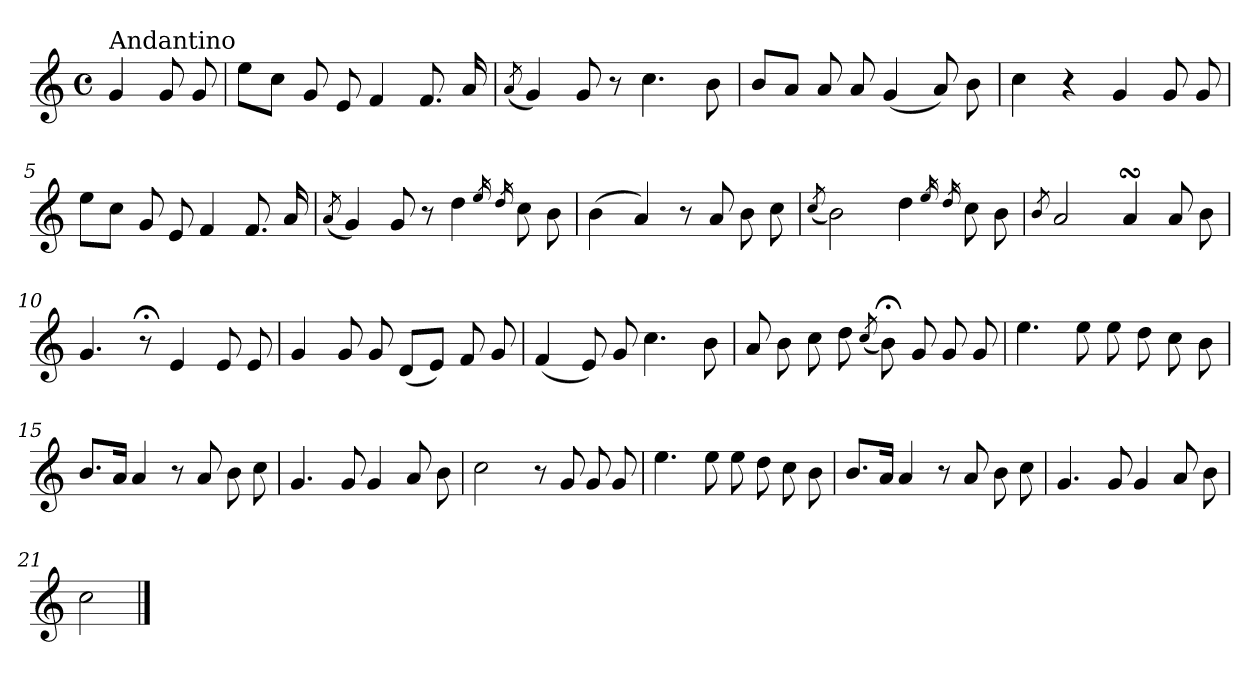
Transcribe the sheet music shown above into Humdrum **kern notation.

**kern
*part1
*staff1
*clefG2
*k[]
*C:
*M4/4
*met(c)
=
!LO:TX:a:t=Andantino
4g/
8g/
8g/
=1
8ee\L
8cc\J
8g/
8e/
4f/
8.f/
16a/
=2
(<8qa/
4g/)
8g/
8r
4.cc\
8b\
=3
8b/L
8a/J
8a/
8a/
(<4g/
8a/)
8b\
=4
4cc\
4r
4g/
8g/
8g/
!!LO:LB:g=z
=5
8ee\L
8cc\J
8g/
8e/
4f/
8.f/
16a/
=6
(<8qa/
4g/)
8g/
8r
4dd\
16qee/
16qdd/
8cc\
8b\
=7
(>4b\
4a/)
8r
8a/
8b\
8cc\
=8
(<8qcc/
2b\)
4dd\
16qee/
16qdd/
8cc\
8b\
=9
8qb/
2a/
4asSSS/
8a/
8b\
!!LO:LB:g=z
=10
4.g/
8r;<
4e/
8e/
8e/
=11
4g/
8g/
8g/
(<8d/L
8e/J)
8f/
8g/
=12
(<4f/
8e/)
8g/
4.cc\
8b\
=13
8a/
8b\
8cc\
8dd\
(<8qcc/
8b;<\)
8g/
8g/
8g/
=14
4.ee\
8ee\
8ee\
8dd\
8cc\
8b\
!!LO:LB:g=z
=15
8.b/L
16a/Jk
4a/
8r
8a/
8b\
8cc\
=16
4.g/
8g/
4g/
8a/
8b\
=17
2cc\
8r
8g/
8g/
8g/
=18
4.ee\
8ee\
8ee\
8dd\
8cc\
8b\
=19
8.b/L
16a/Jk
4a/
8r
8a/
8b\
8cc\
!!LO:LB:g=z
=20
4.g/
8g/
4g/
8a/
8b\
=21
2cc\
==
*-
